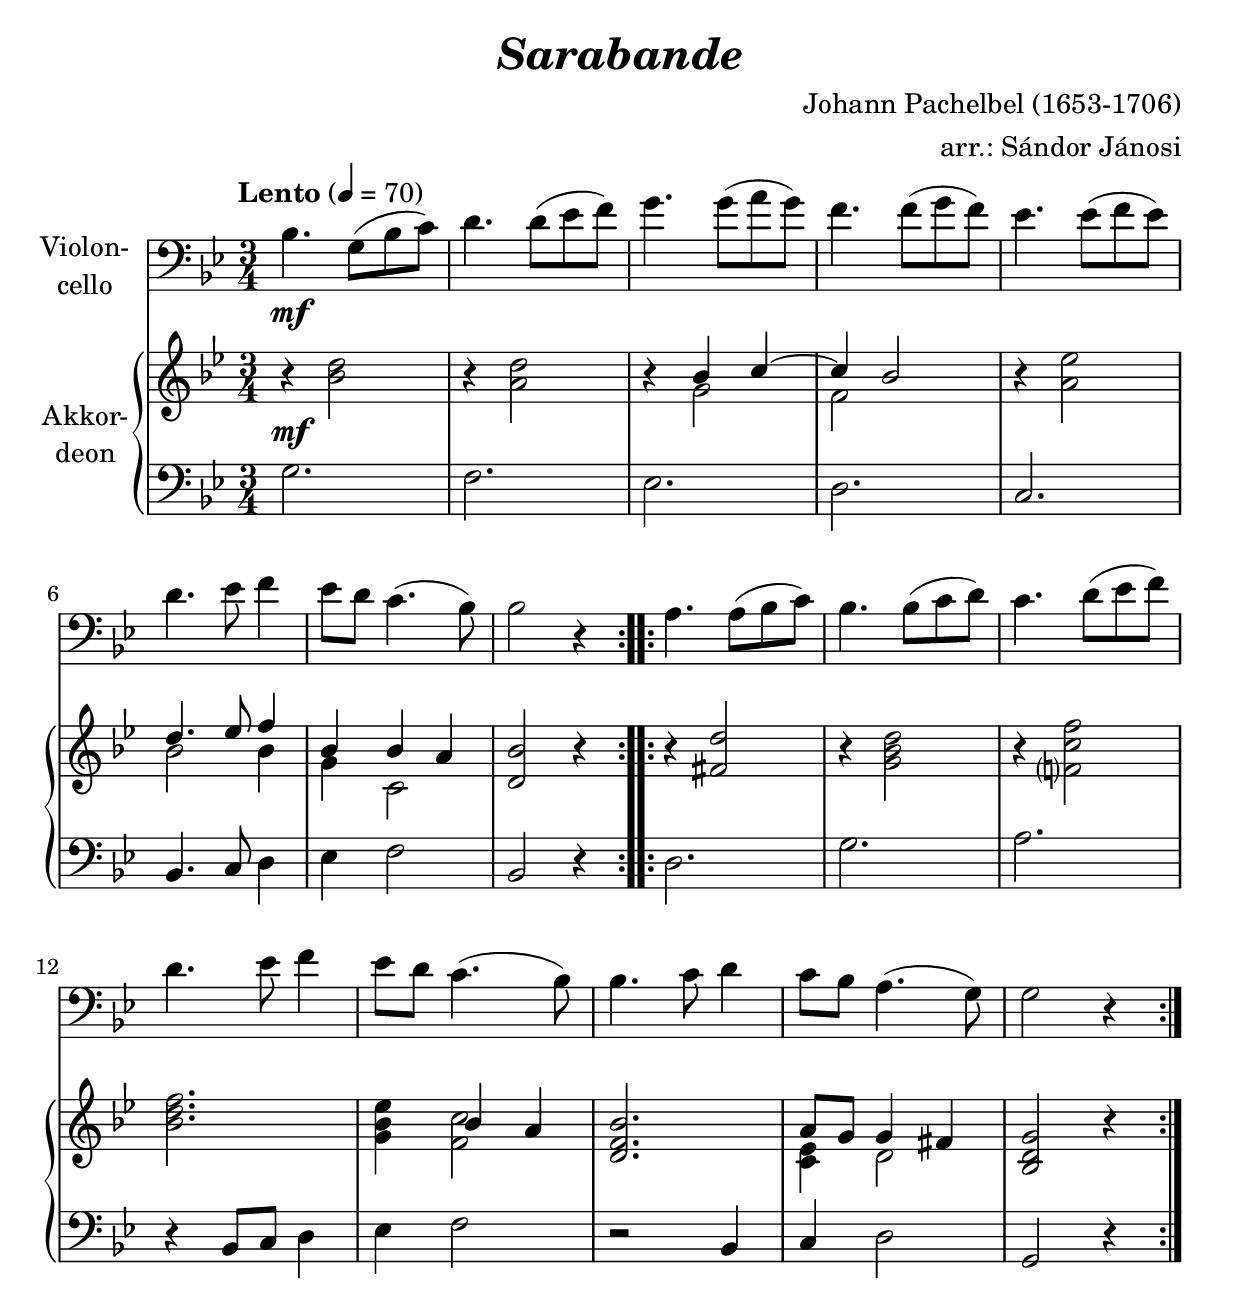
\version "2.18.2"
\include "deutsch.ly"

#(set-global-staff-size 24)

\header {
  title     = \markup \bold \italic "Sarabande"
  composer  = "Johann Pachelbel (1653-1706)"
  arranger  = "arr.: Sándor Jánosi"
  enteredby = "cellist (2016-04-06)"
%  piece     = ""
}

voiceconsts = {
  \key d \minor
  \time 3/4
  \tempo "Lento" 4=70
  \numericTimeSignature
%  \compressFullBarRests
  \set tupletSpannerDuration = #(ly:make-moment 1 4)
  % Set default beaming for all staves
%  \set Timing.beamExceptions = #'()
%  \set Timing.baseMoment     = #(ly:make-moment 1 4)
%  \set Timing.beatStructure  = #'(1 1 1)
}

miba = "trombone"
mikl = "concertina"

rit = \markup \italic "rit."

va = \relative c' {
  \voiceconsts
  \clef "bass"

  \repeat volta 2 {
    f4.\mf d8( f g)
    a4. a8( b c)
    d4. d8( e d)
    c4. c8( d c)
    b4. b8( c b)
    a4. b8 c4
    b8 a g4.( f8)
    f2 r4
  }

  \repeat volta 2 {
    e4. e8( f g)
    f4. f8( g a)
    g4. a8( b c)
    a4. b8 c4
    b8 a g4.( f8)
    f4. g8 a4
    g8 f e4.( d8)
    d2 r4
  }
}

vb = \relative c' {
  \voiceconsts
  \clef "treble"

  \repeat volta 2 {
    r4 <f a>2
    r4 <e a>2
    r4 << {
      f g~
      g f2
    } \\ {
      d
      c2 } >>
    r4 <e b'>2
    << { a4. b8 c4 } \\ { f,2 f4 } >>
    << { f f e } \\ { d g,2 } >>
    <a f'>2 r4
  }

  \repeat volta 2 {
    r <cis a'>2
    r4 <d f a>2
    r4 <c? g' c>2
    <f a c>2.
    <d f b>4 << { f e } \\ <c g'>2 >>
    <a c f>2.
    << { e'8 d d4 cis } \\ { <g b> a2 } >>
    <f a d> r4
  }
}

vc = \relative c {
  \voiceconsts
  \clef "bass"

  \repeat volta 2 {
    d2.
    c
    b
    a
    g
    f4. g8 a4
    b c2
    f, r4
  }

  \repeat volta 2 {
    a2.
    d
    e
    r4 f,8 g a4
    b c2
    r f,4
    g a2
    d, r4
  }
}

dy = {
  s2.\mf
}


music = <<
      \new Staff {
        \set Staff.midiInstrument = \miba
        \set Staff.instrumentName = \markup \center-column { "Violon-" "cello" }
        \transpose d g, { \va }
      }

      \new PianoStaff <<
        \set PianoStaff.instrumentName = \markup \center-column { "Akkor-" "deon" }
        \set PianoStaff.midiInstrument = \mikl
        \new Staff {
          \transpose d g { \vb }
        }

        \new Dynamics \dy

        \new Staff {
          \transpose d g { \vc }
        }
        >>
>>

\book {
  \score {
   \music
    \layout {}
  }

  \score {
    \unfoldRepeats \music

    \midi {
      \context {
        \Score
      }
    }
  }
}
